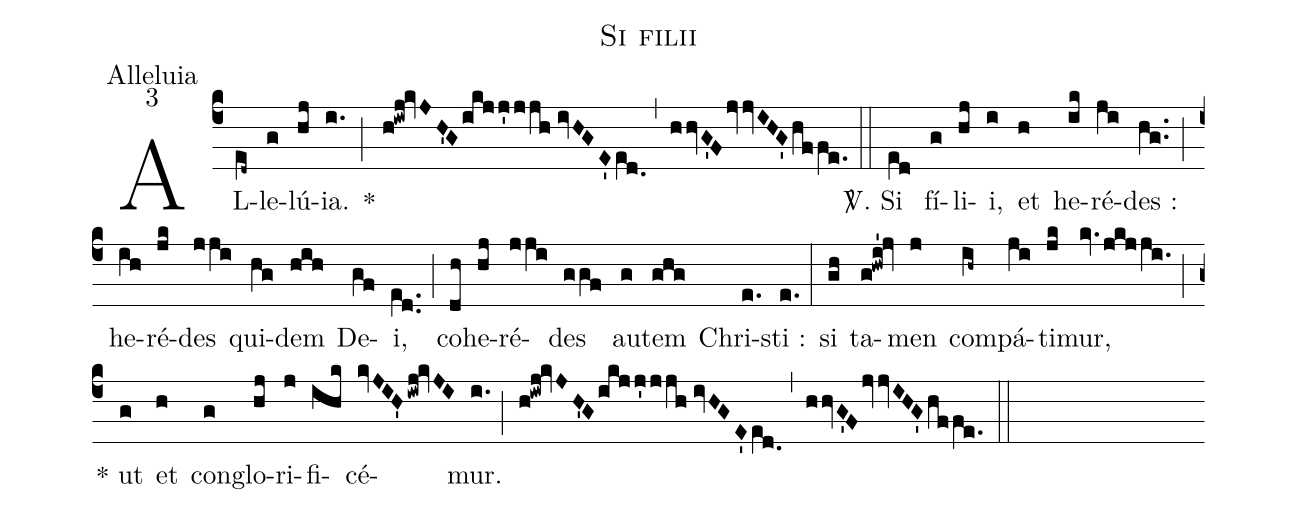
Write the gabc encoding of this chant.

name:Si filii;
office-part:Alleluia;
mode:3;
%%
(c4) AL(e[ll:1]d~)le(g)lú(hj){ia}.(i.) *(;) (h!iwj!kvJH'Gikjj'jjh//ivHGE'e[ll:1]d.0) (,) (hhvG'FjvvIHG'hffe.) (::) <sp>V/</sp>. Si(e[ll:1]d) fí(g)li(hj)i,(i) et(h) he(ik)ré(ji)des :(hg..) (;) he(ih)ré(jk)des(jji) qui(hg)dem(hih) De(gf)i,(e[ll:1]d..) (;) co(dh)he(hj)ré(jji)des(ggf) au(g)tem(ghg) Chri(e.)sti :(e.) (:) si(gh) ta(g!hwi'!jv)men(j) com(ih~)pá(ji)ti(jk)mur,(kv.jkjji.) (;) * ut(g) et(h) con(g)glo(hj)ri(j)fi(ihk)cé(kvJIH'iwj!kvJI)mur.(i.) (;) (h!iwj!kvJH'Gikjj'jjh//ivHGE'e[ll:1]d.0) (,) (hhvG'F/!jvvIHG'/!hffe.) (::)
